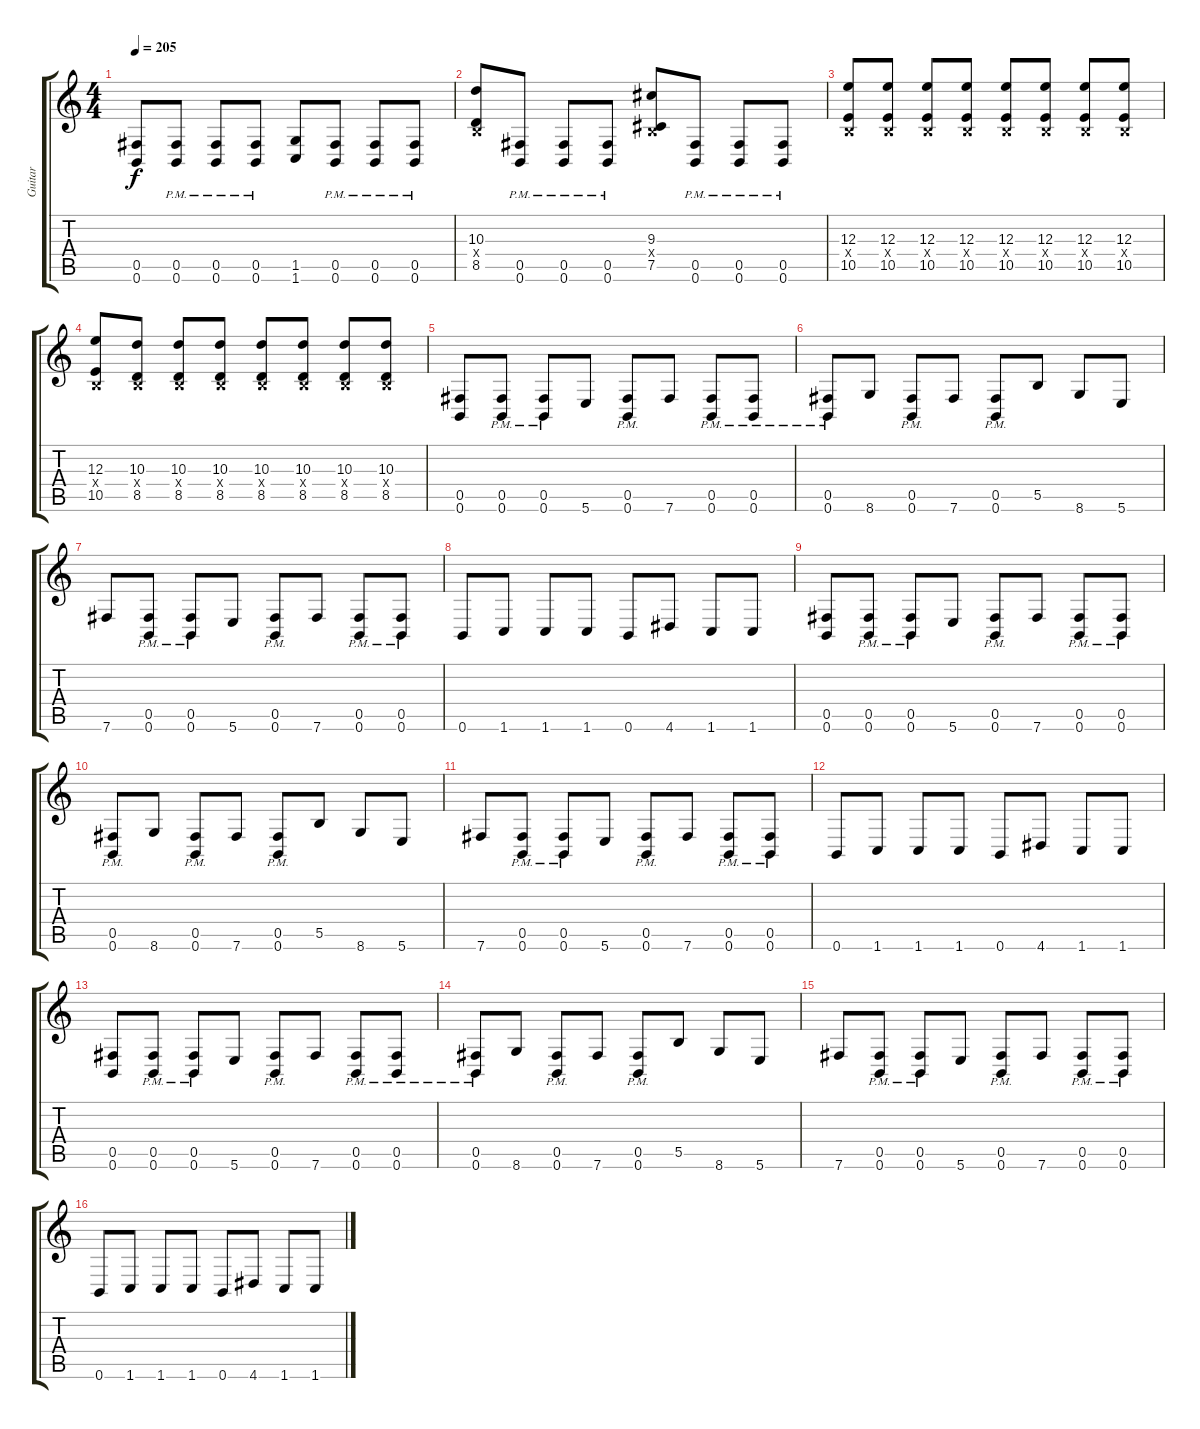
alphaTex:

\track ("Guitar" "Guitar") {instrument distortionguitar}
\staff {score tabs}
\tuning (Db4 Ab3 E3 B2 Gb2 B1) {hide}
\ts (4 4)
\tempo 205
\clef g2
\ks c
(0.5 0.6).8{dy f} (0.5{pm} 0.6{pm}).8 (0.5{pm} 0.6{pm}).8 (0.5{pm} 0.6).8 (1.5 1.6).8 (0.5{pm} 0.6{pm}).8 (0.5{pm} 0.6{pm}).8 (0.5 0.6{pm}).8 |
(10.3 0.4{x} 8.5).8 (0.5{pm} 0.6{pm}).8 (0.5{pm} 0.6{pm}).8 (0.5{pm} 0.6).8 (9.3 0.4{x} 7.5).8 (0.5{pm} 0.6{pm}).8 (0.5{pm} 0.6{pm}).8 (0.5 0.6{pm}).8 |
(12.3 0.4{x} 10.5).8 (12.3 0.4{x} 10.5).8 (12.3 0.4{x} 10.5).8 (12.3 0.4{x} 10.5).8 (12.3 0.4{x} 10.5).8 (12.3 0.4{x} 10.5).8 (12.3 0.4{x} 10.5).8 (12.3 0.4{x} 10.5).8 |
(12.3 0.4{x} 10.5).8 (10.3 0.4{x} 8.5).8 (10.3 0.4{x} 8.5).8 (10.3 0.4{x} 8.5).8 (10.3 0.4{x} 8.5).8 (10.3 0.4{x} 8.5).8 (10.3 0.4{x} 8.5).8 (10.3 0.4{x} 8.5).8 |
(0.5 0.6).8 (0.5{pm} 0.6{pm}).8 (0.5{pm} 0.6{pm}).8 5.6.8 (0.5{pm} 0.6{pm}).8 7.6.8 (0.5{pm} 0.6{pm}).8 (0.5{pm} 0.6{pm}).8 |
(0.5{pm} 0.6{pm}).8 8.6.8 (0.5{pm} 0.6{pm}).8 7.6.8 (0.5{pm} 0.6{pm}).8 5.5.8 8.6.8 5.6.8 |
7.6.8 (0.5{pm} 0.6{pm}).8 (0.5{pm} 0.6{pm}).8 5.6.8 (0.5{pm} 0.6{pm}).8 7.6.8 (0.5{pm} 0.6{pm}).8 (0.5{pm} 0.6{pm}).8 |
0.6.8 1.6.8 1.6.8 1.6.8 0.6.8 4.6.8 1.6.8 1.6.8 |
(0.5 0.6).8 (0.5{pm} 0.6{pm}).8 (0.5{pm} 0.6{pm}).8 5.6.8 (0.5{pm} 0.6{pm}).8 7.6.8 (0.5{pm} 0.6{pm}).8 (0.5{pm} 0.6{pm}).8 |
(0.5{pm} 0.6{pm}).8 8.6.8 (0.5{pm} 0.6{pm}).8 7.6.8 (0.5{pm} 0.6{pm}).8 5.5.8 8.6.8 5.6.8 |
7.6.8 (0.5{pm} 0.6{pm}).8 (0.5{pm} 0.6{pm}).8 5.6.8 (0.5{pm} 0.6{pm}).8 7.6.8 (0.5{pm} 0.6{pm}).8 (0.5{pm} 0.6{pm}).8 |
0.6.8 1.6.8 1.6.8 1.6.8 0.6.8 4.6.8 1.6.8 1.6.8 |
(0.5 0.6).8 (0.5{pm} 0.6{pm}).8 (0.5{pm} 0.6{pm}).8 5.6.8 (0.5{pm} 0.6{pm}).8 7.6.8 (0.5{pm} 0.6{pm}).8 (0.5{pm} 0.6{pm}).8 |
(0.5{pm} 0.6{pm}).8 8.6.8 (0.5{pm} 0.6{pm}).8 7.6.8 (0.5{pm} 0.6{pm}).8 5.5.8 8.6.8 5.6.8 |
7.6.8 (0.5{pm} 0.6{pm}).8 (0.5{pm} 0.6{pm}).8 5.6.8 (0.5{pm} 0.6{pm}).8 7.6.8 (0.5{pm} 0.6{pm}).8 (0.5{pm} 0.6{pm}).8 |
0.6.8 1.6.8 1.6.8 1.6.8 0.6.8 4.6.8 1.6.8 1.6.8
